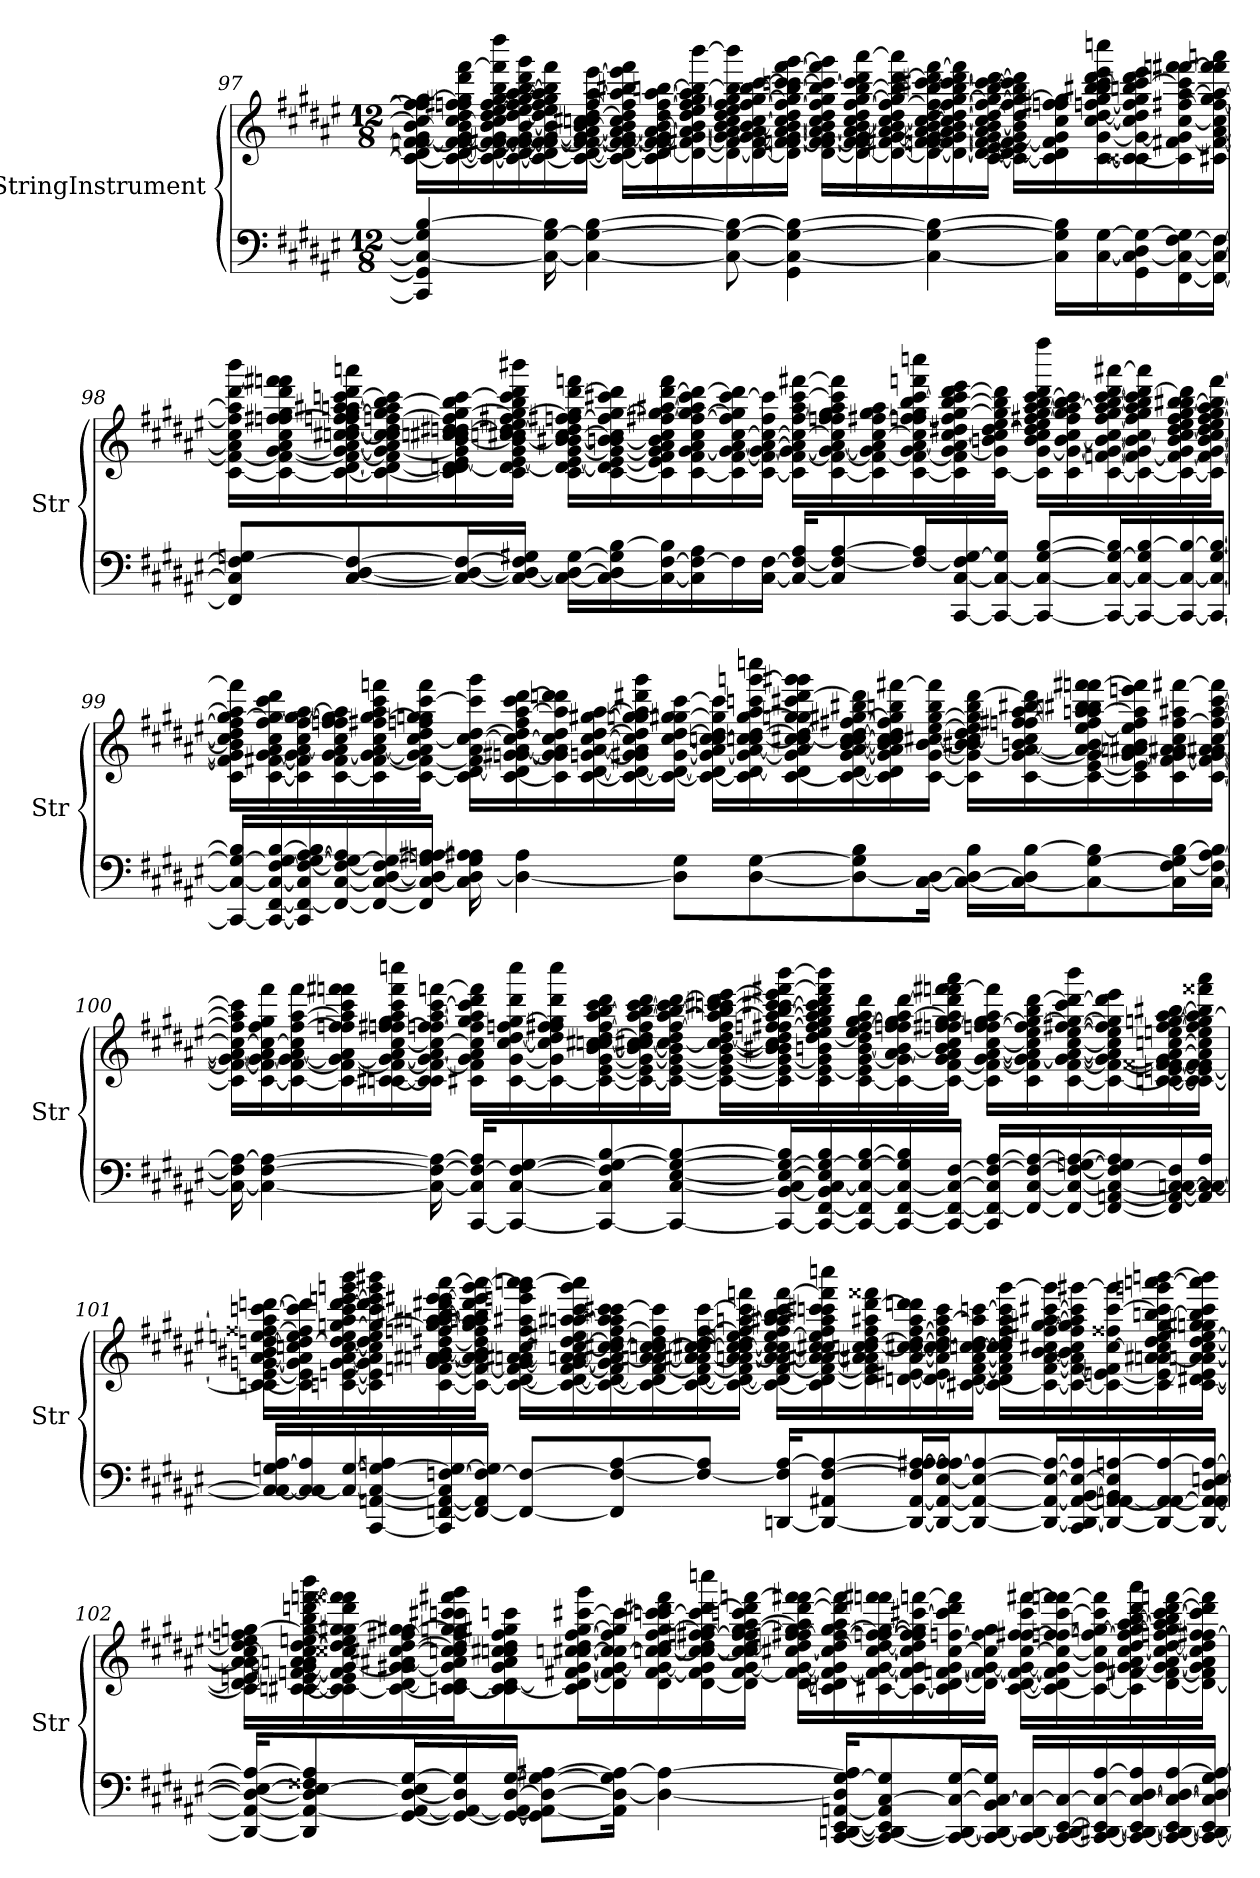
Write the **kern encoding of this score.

**kern	**kern
*part2	*part1
*staff2	*staff1
*I"StringInstrument	*I"StringInstrument
*I'Str	*I'Str
!!LO:LB:g=z
*clefF4	*clefG2
*k[f#c#g#d#a#e#]	*k[f#c#g#d#a#e#]
*M12/8	*M12/8
=97	=97
4CC#/] 4GG#/] 4C#/_ 4G#/] [4B/	16c#\_ 16d#\ [16fn\ 16f#\_ [16g#\ [16b\ 16cc#\] 16ff\] 16ff#\] [16gg#\LL
.	16c#\_ [16d#\ 16f\_ 16f#\] 16g#\_ 16b\] [16cc#\ 16dd#\ 16ffn\ 16ff#X\ 16gg#\] 16ddd#\ [16fff#\
.	16c#\_ 16d#\] 16f\_ [16f#X\ 16g#\] 16b\ 16cc#\] 16dd#\ [16ee#\ [16ff#\ 16gg#\ 16bb\ 16fff#\] 16dddd#\
.	16c#\_ [16d#\ 16f\_ 16f#\_ [16g#\ [16b\ [16dd#\ 16ee#\] 16ff#\] [16gg#\ [16aa#\ [16bb\ 16ddd#\ 16ggg#\
16C#\_ [16G#\ 16B\]	16c#\_ 16d#\] 16f\_ 16f#\_ 16g#\_ 16b\] 16dd#\] 16ee#\ 16ff#\ 16gg#\] 16aa#\] 16bb\] 16fff#\
4C#\_ 4G#\_ [4B\	16c#\_ [16d#\ 16f\_ 16f#\_ 16g#\_ [16a#\ [16b\ 16ccn\ 16cc#X\ [16dd#\ [16ff#\ [16aa#\ [16eee#\JJ
.	16c#\_ 16d#\] 16f\_ 16f#\_ 16g#\_ 16a#\_ 16b\] 16cc#\ 16dd#\] 16ff#\] 16aa#\] 16bb#X\ 16eee#\] 16fff#\LL
.	16c#\] [16d#\ 16f\] 16f#\] 16g#\_ 16a#\_ [16b\ 16dd#\ [16ff#\ [16aa#\ [16bbn\
.	16d#\_ [16f#X\ 16g#\_ 16a#\_ 16b\_ 16dd#\ [16ee#\ 16ff#\_ 16gg#\ 16aa#\] 16bb\_ [16bbb\
8C#\_ 8G#\_ 8B\_	16d#\_ 16f#\] 16g#\] 16a#\_ 16b\] 16cc#\ 16dd#\ 16ee#\] 16ff#\] 16gg#\ 16bb\] 16bbb\]
.	16d#\_ [16f#\ [16g#\ 16a#\] [16b\ [16cc#\ [16ff#\ [16gg#\ [16bb\ [16ccc#\
4GG#\ 4C#\_ 4G#\_ 4B\_	16d#\] [16fn\ 16f#\_ 16g#\] [16a#\ 16b\_ 16cc#\_ 16dd#\ 16ff#\_ 16gg#\] 16bb\_ 16cccn\ 16ccc#\_ [16fff#\ [16ggg#\JJ
.	[16d#\ 16f\_ 16f#\_ 16g#\ 16a#\_ 16b\] 16cc#\] 16dd#\ 16ff#\] 16gg#\ 16bb\] 16ccc#\_ 16fff#\] 16ggg#\]LL
.	16d#\_ 16f\] 16f#\] [16g#\ 16a#\] [16b\ [16cc#\ 16dd#\ [16ff#\ [16gg#\ [16bb\ 16ccc#\] 16ddd#\ [16aaa#\
.	16d#\_ [16f#X\ 16g#\_ [16a#\ 16b\_ 16cc#\_ 16dd#\ 16ff#\_ 16gg#\] 16bb\_ [16ddd#\ 16aaa#\]
4C#\_ 4G#\_ 4B\_	16d#\_ 16fn\ 16f#\_ 16g#\_ 16a#\_ 16b\_ 16cc#\_ [16dd#\ 16ff#\] 16bb\_ 16ccc#X\ 16ddd#\] [16fff#\
.	16d#\_ 16f#\_ 16g#\_ 16a#\_ 16b\] 16cc#\_ 16dd#\_ [16ff#\ [16gg#\ 16bb\_ [16ccc#\ 16ddd#\ 16fff#\]
.	[16c#\ 16d#\_ [16e#\ 16f#\_ 16g#\_ 16a#\] [16b\ 16cc#\] 16dd#\_ 16ff#\] 16gg#\_ 16bb\_ 16ccc#\_ [16ddd#\JJ
.	16c#\_ 16d#\_ 16e#\] 16f#\_ 16g#\_ 16b\] 16dd#\] 16ff#\ 16gg#\_ 16bb\] 16ccc#\] 16ddd#\]LL
16C#\] 16G#\] 16B\]LL	16c#\] 16d#\] 16f#\] 16g#\] 16cc#\ 16ffn\ 16ff#X\ 16gg#\]
[16C#\ [16G#\	[16c#\ [16g#\ [16cc#\ [16dd#\ [16ffn\ 16gg#\ 16bb\ 16bb#X\ [16ccc#\ 16ddd#\ 16eee#\ 16ccccn\
16GG#\ 16C#\_ 16D#\ 16G#\_	16c#\_ 16c##X\ 16g#\_ 16cc#\] 16dd#\] 16ff\] 16gg#\ 16bbn\ 16ccc#\_ 16ddd#\ 16eee#\
[16FF#\ 16C#\_ [16F#\ 16G#\]	16c#\] [16f#X\ 16g#\] [16cc#\ [16ff#X\ [16aa#\ 16ccc#\] [16fffn\ [16fff#X\
16FF#\_ 16C#\_ 16F#\_JJ	16c#X\ 16f#\_ [16a#\ 16cc#\] 16ff#\_ 16gg#\ 16aa#\_ 16fff\] 16fff#\] 16aaan\JJ
!!LO:LB:g=z
=98	=98
8FF#/] 8C#/] 8F#/_ 8Gn/L	[16c#\ 16f#\_ 16a#\] 16cc#\ 16ff#\] 16aa#\] [16ddd#\ 16bbb\LL
.	16c#\_ 16f#\_ [16g#\ 16a#\ 16cc#\ 16ffn\ [16ff#X\ 16gg#\ 16ddd#\] 16fffn\ 16fff#X\
[8C#/ [8D#/ 8F#/_	16c#\_ [16d#\ 16f#\_ 16g#\_ [16a#\ [16ccn\ [16cc#X\ [16dd#\ 16ffn\ 16ff#\] [16gg#\ [16aan\ 16aa#X\ [16cccn\ 16ddd#\ 16aaan\
.	16c#\_ 16d#\_ 16f#\] 16g#\_ 16a#\] 16cc\] 16cc#\] 16dd#\] [16ffn\ 16gg#\] 16aa\] [16bb\ 16ccc\]
16C#/_ 16D#/_ 16F#/_L	16c#\] [16dn\ 16d#\] [16e#\ 16g#\] [16b\ 16ccn\ 16cc#X\ [16ddn\ 16dd#X\ 16ff\] [16gg#\ 16bb\] [16ccc\
16C#/_ 16D#/_ 16F#/] 16G#X/JJ	16c#\ 16d\_ 16e#\_ 16g#\ 16b\_ 16ccn\ 16cc#X\ 16dd\_ 16ee#\ 16ff#X\ 16gg#\_ 16bb\ 16ccc\] 16ddd#\ 16bbb#X\JJ
16C#\_ 16D#\_ [16G#\LL	16c#\ 16d\_ 16e#\_ [16g#\ 16b\] [16b#X\ [16cc#\ 16dd\] [16ffn\ 16ff#X\ 16gg#\] [16ddd#\ 16fffn\LL
16C#\_ 16D#\] 16G#\] [16B\	[16c#\ 16d\] 16e#\_ 16g#\_ [16bn\ 16b#\] 16cc#\] 16ff\] [16gg#\ 16ccc#X\ 16ddd#\]
16C#\_ [16F#\ 16B\]	16c#\] 16e#\] 16f#\ 16g#\] 16a#\ 16b\] 16cc#\ [16ff#X\ 16gg#\] [16aa#X\ [16ddd#\ 16fff\
16C#\] 16F#\_ 16A#\	[16c#\ 16f#\ [16g#\ 16a#\ 16cc#\ 16ff#\_ [16gg#\ 16aa#\] 16ccc#\ 16ddd#\_
16F#\]	16c#\] [16f#\ 16g#\] [16a#\ [16cc#\ 16ff#\] 16gg#\] [16ccc#\ 16ddd#\]
[16C#\ [16F#\JJ	[16c#\ 16f#\] [16g#\ 16a#\_ 16cc#\_ 16ff#\ 16ccc#\]JJ
16C#/_ 16F#/_ 16A#/KL	16c#\] [16f#\ 16g#\_ 16a#\] 16cc#\_ [16ff#\ 16aa#\ [16ccc#\ [16fff#X\LL
8C#/] 8F#/_ [8A#/	[16c#\ 16f#\_ 16g#\_ [16a#\ 16cc#\] 16ffn\ 16ff#\] 16gg#\ 16aa#\ 16ccc#\] 16fff#\]
.	16c#\] 16f#\_ 16g#\] 16a#\] [16cc#\ [16ff#X\ 16gg#\ 16aa#\
16F#/_ 16A#/]L	[16c#\ 16f#\_ 16g#\ [16a#\ 16cc#\] [16ffn\ 16ff#\] 16gg#\ 16bb\ [16ccc#\ 16fffn\ 16ccccn\
[16CC#/ [16C#/ 16F#/] [16G#/	16c#\] 16f#\] [16g#\ 16a#\] [16cc#\ 16dd#X\ 16ff\] [16gg#\ [16bb\ 16ccc#\] [16ddd#\ 16eee#\
16CC#/_ 16C#/_ 16G#/]JJ	[16c#\ 16g#\] 16bn\ 16cc#\] [16dd#\ 16ee#\ 16gg#\] 16bb\] 16ddd#\]JJ
8CC#/_ 8C#/_ [8G#/ [8B/L	16c#\] [16g#\ 16b\ 16cc#\ 16dd#\] 16ee#\ [16ff#X\ 16gg#\ [16aa#\ 16bb\ [16ccc#\ 16ddd#\ 16ffff#\LL
.	16c#\ 16g#\_ [16b\ 16cc#\ 16ff#\] 16gg#\ 16aa#\_ [16bb\ 16ccc#\]
16CC#/_ 16C#/_ 16G#/_ 16B/]L	[16c#\ [16fn\ 16g#\_ 16b\_ [16cc#\ [16ff#\ [16gg#\ 16aa#\] 16bb\_ [16ccc#\ 16ddd#\ [16aaa#X\
16CC#/_ 16C#/_ 16G#/] [16B/	16c#\_ 16f\_ 16g#\] 16b\] 16cc#\_ 16ff#\] 16gg#\] 16aa#\ 16bb\] 16ccc#\] [16ddd#\ 16aaa#\]
16CC#/_ 16C#/_ 16B/_	16c#\_ 16f\_ 16g#\ 16b\ 16cc#\] [16dd#\ 16ee#\ 16ff#\ [16gg#\ 16bb\ [16bb#X\ 16ddd#\]
16CC#/_ 16C#/_ [16G#/ 16B/_JJ	16c#\] 16f\_ [16g#\ [16b\ [16cc#\ 16dd#\] 16ee#\ [16ff#\ 16gg#\] [16aa#\ 16bb#\] [16fff\JJ
!!LO:LB:g=z
=99	=99
16CC#/_ 16C#/_ 16G#/_ 16B/]LL	16c#\ 16f\] 16g#\] 16b\] 16cc#\] 16dd#\ 16ff#\] [16gg#\ 16aa#\] 16fff\]LL
16CC#/_ [16FF#/ 16C#/_ [16F#/ 16G#/] [16B/	[16c#\ [16f#X\ [16g#\ 16a#\ 16cc#\ [16ff#\ 16gg#\] 16ccc#\ 16ddd#\
16CC#/] 16FF#/_ 16C#/] 16F#/_ [16G#/ [16A#/ 16B/]	16c#\] 16f#\] 16g#\] [16a#\ 16cc#\ 16ff#\_ [16gg#\ [16aa#\
16FF#/_ [16C#/ 16F#/_ 16G#/_ 16A#/]	[16c#\ 16f#\ [16g#\ 16a#\] 16cc#\ 16ffn\ 16ff#\] 16gg#\] 16aa#\]
16FF#/_ 16C#/_ [16D#/ 16F#/] 16G#/_	16c#\] [16f#\ 16g#\_ [16a#\ 16cc#\ 16ff#X\ [16gg#\ 16aa#\ 16ccc#\ 16fffn\
16FF#/] 16C#/_ 16D#/] 16G#/_ [16An/ 16A#X/JJ	[16c#\ 16f#\_ 16g#\] 16a#\] [16cc#\ 16dd#\ 16ffn\ 16ggn\ 16gg#\] [16ccc#\ 16fff\JJ
16C#\] [16D#\ 16G#\] 16A\] 16A#X\	16c#\] [16d#\ 16f#\] 16a#\ 16cc#\_ [16dd#\ 16ccc#\] 16ggg#\LL
4D#\_ 4A#\	[16c#\ 16d#\] [16gn\ [16g#X\ [16a#\ 16cc#\_ 16dd#\] 16ff\ [16aa#\ 16ccc#\ [16ddd#\
.	16c#\] 16g\] 16g#\] 16a#\] 16cc#\] 16dd#\ 16aa#\] 16dddn\ 16ddd#\]
.	[16c#\ [16d#\ [16gn\ [16a#\ [16cc#\ [16dd#\ [16gg#X\ [16aa#\
.	16c#\_ 16d#\_ 16g\] 16g#X\ 16a#\] 16cc#\] 16dd#\] [16ggn\ 16gg#\] 16aa#\] 16ddd#X\ 16ggg#\
8D#\] 8G#\L	16c#\_ 16d#\_ [16g#\ [16cc#\ [16dd#\ 16gg\] [16gg#X\ [16ccc#\JJ
.	16c#\_ 16d#\] 16g#\_ 16a#\ 16ccn\ 16cc#\_ 16dd#\] 16gg#\] 16ccc#\]LL
[8D#\ [8G#\	16c#\] [16d#\ 16g#\_ [16a#\ [16ccn\ 16cc#\] [16dd#\ [16gg#\ 16aa#\ 16cccn\ [16gggn\ 16ccccn\
.	[16c#\ 16d#\] 16g#\] 16a#\] 16cc\_ [16cc#X\ 16dd#\_ 16ggn\ 16gg#\] 16ccc#X\ [16ddd#\ 16ggg\] 16ggg#X\
8D#\_ 8G#\] 8B\	16c#\_ [16d#\ [16g#\ [16a#\ [16b\ 16cc\_ 16cc#\_ 16dd#\_ [16ff#X\ [16gg#X\ 16bb#X\ 16ddd#\]
.	16c#\] 16d#\] 16g#\] 16a#\] 16b\] 16cc\] 16cc#\] 16dd#\] 16ff#\] 16gg#\] 16bbn\ [16fff#X\
[16C#\ 16D#\_Jk	[16c#\ [16g#\ [16b\ [16cc#X\ [16ee#\ [16gg#\ 16bb\ 16fff#\]JJ
16C#\_ 16D#\_ 16B\LL	16c#\] 16g#\_ 16b\] 16b#X\ 16cc#\_ 16dd#\ 16ee#\] 16gg#\] 16bb\ [16ddd#\LL
16C#\_ 16D#\] [16B\J	[16c#\ 16g#\_ [16a#\ [16bn\ 16cc#\] 16ffn\ [16ff#X\ [16aa#\ 16bb#X\ 16ddd#\]
8C#\_ [8G#\ 8B\]	16c#\_ [16e#\ 16g#\] 16a#\] 16b\_ [16ee#\ 16ff#\] [16aan\ 16aa#\] 16bbn\ 16bb#X\ [16fffn\ 16fff#X\
.	16c#\] 16e#\] [16g#\ [16an\ 16a#X\ 16b\] 16ee#\] 16ff#\ 16aa\] 16eeen\ 16fff\]
16C#\] [16F#\ 16G#\] [16B\L	16c#\ [16f#\ 16g#\] 16a\_ 16a#X\ 16cc#\ [16ff#\ 16aa#X\ [16fff#X\
[16C#\ 16F#\_ [16A#\ 16B\]JJ	[16c#\ 16f#\_ [16g#\ 16a\] [16a#X\ [16cc#\ 16ff#\_ [16aa#\ [16ccc#\ 16fff#\]JJ
!!LO:LB:g=z
=100	=100
16C#\_ 16F#\] 16A#\_	16c#\] 16f#\_ 16g#\_ 16a#\_ 16cc#\_ 16ff#\] 16aa#\] 16ccc#\]LL
4C#\_ [4F#\ 4A#\_	[16c#\ 16f#\] 16g#\_ 16a#\] 16cc#\_ 16ff#\ 16gg#\ 16fff#\
.	16c#\_ [16f#\ 16g#\_ [16a#\ 16cc#\] [16ff#\ [16aa#\ 16fff#\
.	16c#\] 16f#\_ 16g#\_ 16a#\] 16ffn\ 16ff#\] 16aa#\] 16ccc#\ 16fffn\ 16fff#X\
.	[16cn\ [16c#X\ 16f#\_ 16g#\_ 16a#\ [16cc#\ 16ffn\ [16ff#X\ 16gg#\ 16aa#\ 16ccc#\ 16fff#\ 16ccccn\
16C#\_ 16F#\_ 16A#\_	16c\] 16c#\] 16f#\_ 16g#\] [16a#\ 16cc#\_ [16ffn\ 16ff#\] [16aa#\ [16ccc#\ [16fffn\JJ
[16CC#/ 16C#/] 16F#/_ 16A#/]KL	16c#X\ 16f#\] 16g#\ 16a#\] 16cc#\] 16ff\] 16gg#\ 16aa#\] 16ccc#\] 16ddd#\ 16fff\]LL
8CC#/_ [8C#/ 8F#/_ [8G#/	[16c#\ [16g#\ [16cc#\ [16dd#\ 16ffn\ [16gg#\ 16ddd#\ 16cccc\
.	16c#\_ 16g#\] 16cc#\] 16dd#\] 16ff\ 16ff#X\ 16gg#\] 16ddd#\ 16cccc\
8CC#/_ 8C#/] 8F#/] 8G#/_ [8B/	16c#\_ [16e#\ [16g#\ [16b\ [16ccn\ 16cc#X\ [16dd#\ [16ff#\ 16aa#\ [16bb\ 16ccc#\ 16ddd#\
.	16c#\_ 16e#\] 16g#\_ 16b\_ 16cc\] [16cc#X\ 16dd#\] 16ff#\] [16aa#\ 16bb\] [16ccc#\ 16ddd#\
8CC#/_ [8C#/ [8E#/ 8G#/_ 8B/_	16c#\_ [16e#\ 16g#\_ 16b\] 16cc#\_ 16dd#\ [16ff#\ 16aa#\_ [16bb\ 16ccc#\] [16ddd#\JJ
.	16c#\_ 16e#\_ 16g#\_ [16b\ 16cc#\_ [16dd#\ 16ff#\] 16aa#\_ 16bb\] [16cccn\ 16ccc#X\ 16ddd#\] [16eee#\LL
16CC#/_ [16BB/ 16C#/] 16E#/_ 16G#/_ 16B/]L	16c#\] 16e#\_ 16g#\_ 16b\] 16b#X\ 16cc#\] 16dd#\] 16ffn\ [16ff#X\ 16aa#\_ [16bb\ 16ccc\] [16ccc#X\ 16eee#\] [16fff#X\ [16bbb\
16CC#/_ [16FF#/ 16BB/] [16C#/ 16E#/] 16G#/_ 16B/	16c#\ 16e#\_ 16g#\] 16bn\ [16dd#\ 16ee#\ 16ff#\] 16gg#\ 16aa#\] 16bb\] 16ccc#\] 16ddd#\ 16fff#\] 16bbb\]
16CC#/_ 16FF#/] 16C#/_ 16G#/_ [16B/	[16c#\ 16e#\] [16g#\ [16b\ 16dd#\] 16ee#\ [16ff#\ [16gg#\ 16aa#\ 16ddd#\
16CC#/_ [16FF#/ 16C#/_ 16G#/] 16B/]	16c#\_ 16g#\] [16a#\ 16b\_ 16ffn\ 16ff#\] 16gg#\] [16aa#\ [16ddd#\
16CC#/_ 16FF#/_ 16C#/_ [16F#/JJ	16c#\_ [16f#\ 16g#\ 16a#\] 16b\] 16cc#\ 16ffn\ [16ff#X\ 16gg#\ 16aa#\] 16ddd#\] 16fffn\ [16fff#X\ 16aaa#\JJ
16CC#/] 16FF#/_ 16C#/] 16F#/_ [16A#/LL	16c#\] 16f#\_ [16g#\ [16a#\ [16cc#\ 16ffn\ 16ff#\_ [16gg#\ 16aa#\ 16fff#\]LL
16FF#/_ [16C#/ 16F#/_ 16A#/_	16c#\ 16f#\] 16g#\_ 16a#\] 16cc#\] 16ee#\ 16ff#\] 16gg#\_ 16bb\ [16ddd#\
16FF#/_ 16C#/_ 16F#/_ [16Gn/ 16A#/_	[16c#\ [16f#\ 16g#\_ [16a#\ [16cc#\ [16ee#\ [16ff#X\ 16gg#\_ 16ccc#\ 16ddd#\_ 16bbb\
16FF#/_ [16AAn/ 16C#/_ 16F#/_ 16G/] 16A#/]	16c#\_ 16f#\_ 16g#\_ 16a#\] 16cc#\] 16ee#\] 16ff#\] 16gg#\] 16ddd#\] 16eee#\
16FF#/] 16AA/_ [16Cn/ 16C#/_ 16F#/]	[16cn\ 16c#\_ 16en\ 16f#\_ [16f##X\ 16g#\] [16a#\ [16ccn\ 16een\ [16ff#\ [16ggn\ [16aa#\ [16bb#X\
16AA/] 16C/_ 16C#/_ 16A#/JJ	16c\] 16c#\_ [16e\ 16f#\] 16f##\] 16a#\] 16cc\] 16ee\ 16ff#\] 16gg\] 16aa#\_ 16bb#\] 16fff##X\ 16aaa#\JJ
!!LO:LB:g=z
=101	=101
16C/_ 16C#/_ 16Gn/ [16A#/LL	[16cn\ 16c#\] 16e\_ [16gn\ [16a#\ 16b#X\ [16ddn\ 16een\ [16ff##X\ 16aa#\] [16cccn\ [16dddn\LL
16C/_ 16C#/] 16A#/]	16c\] 16e\] 16g\] 16a#\] 16ccn\ 16dd\_ 16ee\ 16ff##\] 16ccc\] 16ddd\]
16C/_ [16G/	[16cn\ [16en\ [16g\ [16a#\ [16cc\ 16dd\_ 16ee\ [16ggn\ 16aa#\ 16ccc\ [16ddd\ [16eeen\ 16gggn\ 16bbb\
[16CC#/ [16AAn/ 16C/_ 16G/_ 16An/	16c\] 16e\] 16g\] 16a#\] 16cc\] 16dd\] 16ee\ 16gg\_ 16ccc\ 16ddd\] 16eee\] 16ggg\ 16bbb#X\
16CC#/] [16FFn/ 16AA/_ 16C/] [16Fn/ 16G/_	[16c\ [16fn\ 16g\ [16an\ [16a#X\ [16b#\ [16dd#X\ 16ffn\ 16gg\_ 16aan\ [16aa#X\ [16bb#X\ 16ddd#X\ [16eee\ 16eee#X\ [16aaa#\
16FF/_ 16AA/] 16F/_ 16G/]JJ	16c\_ 16f\_ 16a\] 16a#\] 16b#\] 16dd#\] 16ff\ 16gg\] 16aan\ 16aa#\] 16bb#\] 16ddd#\ 16eee\] [16ggg\ 16aaa#\_JJ
8FF/_ 8F/_L	16c\_ [16d#\ 16f\] [16g\ 16an\ [16a#X\ [16cc\ 16ff\ 16aa#X\ 16eeen\ 16ggg\] [16aaan\ 16aaa#\]LL
.	16c\_ 16d#\_ [16f\ 16g\_ 16an\ 16a#\_ 16cc\_ [16dd#\ 16ee#X\ [16aan\ [16aa#X\ 16ccc\ 16ggg\ 16aaa\]
8FF/] 8F/_ [8A/	16c\_ 16d#\_ 16f\] 16g\] 16a#\_ 16cc\] [16cc#X\ 16dd#\] [16ff\ 16aa\] 16aa#\] 16ccc\ [16ccc#X\
.	16c\_ 16d#\] [16f\ [16an\ 16a#\] [16ccn\ 16cc#\] 16dd#\ 16ff\] 16ccc#\]
8F/_ 8A/]J	16c\_ [16d#\ 16f\_ 16a\] [16a#X\ 16cc\_ [16cc#X\ [16dd#\ [16ff\ [16ccc#\
.	16c\_ 16d#\_ 16f\] [16an\ 16a#\_ 16cc\_ 16cc#\_ 16dd#\] 16een\ 16ff\] [16aan\ 16ccc#\] 16fffn\JJ
[16DDn/ 16F/] [16A/KL	16c\_ 16d#\] [16f\ 16a\_ 16a#\] 16cc\_ 16cc#\] [16ee\ 16ff\ 16aa\_ 16aa#X\ 16bb#\ 16ccc#\ [16fff\LL
8DD/_ 8AA#X/ [8F/ 8A/_	16c\] [16d#\ 16f\_ 16a\_ 16a#X\ 16cc\] [16cc#X\ 16ee\] 16ff\ 16aa\] 16cccn\ 16ccc#X\ 16fff\] 16ccccn\
.	16d#\] 16f\] 16a\] 16a#X\ [16ccn\ 16cc#\] [16dd#\ 16ff\ 16aa#X\ [16ddd#\ 16fff##X\
16DD/_ [16AA#/ 16F/] 16A/_ [16A#X/L	[16dn\ [16e#X\ [16a#\ 16cc\_ [16cc#X\ 16dd#\_ [16ff\ 16aa#\ 16dddn\ 16ddd#\]
16DD/_ 16AA#/_ [16E#/ 16A/] 16A#/_J	16d\_ 16e#\] 16a#\] 16cc\] 16cc#\_ 16dd#\] 16ff\] [16aa#\ 16ccc#\
8DD/_ 8AA#/_ 8E#/_ 8A#/_	[16c#X\ 16d\_ [16f\ [16a#\ [16ccn\ 16cc#\_ 16dd#\ 16aa#\] [16cccn\JJ
.	16c#\_ 16d\] 16f\] 16a#\] 16cc\] 16cc#\] 16dd#\ 16ff\ 16aa#\ 16ccc\] [16ggg\LL
16DD/_ 16AA#/_ 16E#/_ 16A#/_L	16c#\_ [16f\ [16a#\ [16b#\ [16cc#X\ [16ff\ [16gg#X\ [16aa#\ [16ccc#X\ 16ggg\]
16CC#/ 16DD/_ 16AA#/_ [16BB/ 16E#/_ 16A#/]	16c#\_ 16f\_ 16a#\] 16b#\] 16cc#\] 16ff\] 16gg#\] 16aa#\] 16ccc#\] [16ggg#X\
16DD/_ [16AAn/ 16AA#/_ 16BB/] 16E#/] [16An/	16c#\_ [16en\ 16f\] [16cc#\ 16ff##X\ [16ccc#\ 16ggg#\]
16DD/_ 16AA/_ 16AA#/_ 16A/_	16c#\] 16e\_ 16an\ [16a#X\ 16cc#\] 16dd#\ [16ee\ 16gg#\ [16bbn\ 16ccc#\] 16gggn\ [16aaan\ [16bbbn\
16DD/_ 16AA/_ 16AA#/] [16D#/ [16En/ 16A/_JJ	[16c#\ [16d#X\ 16e\] [16an\ 16a#\_ 16cc#\ [16dd#\ 16ee\_ 16ggn\ 16gg#X\ 16bb\] 16ccc#\ 16aaa\] 16bbb\]JJ
!!LO:PB:g=z
=102	=102
16DD/_ 16AA/_ 16D#/_ 16E/_ 16A/_KL	16c#\] 16d#\] [16en\ 16a\] 16a#\_ [16cc#\ 16dd#\] 16ee\] 16ffn\ [16ggn\LL
8DD/] 8AA/_ 8D#/] 8E/_ 8F##X/ 8A/]	[16cn\ [16c#X\ 16e\_ [16fn\ [16gn\ 16an\ 16a#\] 16cc#\] [16dd#\ [16een\ 16gg\_ 16bb\ [16dddn\ [16fffn\ 16bbb\
.	16c\] 16c#\_ 16e\] 16f\] 16g\_ 16cc##X\ 16dd#\] 16ee\] 16gg\_ 16gg#X\ 16ddd\] 16fff\] 16fff##X\
[16GG#/ 16AA/_ [16D#/ 16E/] [16G#/L	16c#\_ [16d#\ 16g\] [16g#X\ [16a#X\ [16cc#X\ [16dd#\ [16ff#X\ 16gg\] [16gg#X\
16GG#/_ 16AA/_ 16D#/] 16G#/]	[16cn\ 16c#\_ 16d#\] 16g#\] 16a#\] 16ccn\ 16cc#\] 16dd#\] 16ff#\] 16ggn\ 16gg#\] 16cccn\ 16ccc#X\ 16fff#X\ 16ggg#\J
16GG#/_ 16AA/_ [16D#/ [16G#/JJ	8c\] 8c#\_ [8d#\ 8g#\ 8a#\ 8ccn\ 8cc#X\ 8dd#\ 8ff#\ 8gg#X\ 8cccn\
8GG#\] 8AA\_ 8D#\_ 8G#\_ [8A#X\L	.
.	16c#\] 16d#\_ [16f#X\ [16g#\ [16ccn\ [16cc#X\ 16dd#\ [16ff#\ [16gg#\ [16ccc#X\ 16ggg#\L
16AA\] 16D#\_ 16G#\] 16A#\_Jk	16d#\] 16f#\] 16g#\_ 16cc\] 16cc#\_ 16ff#\] 16gg#\] 16ccc#\_
4D#\_ 4A#\_	16d#\ [16f#\ 16g#\_ [16ccn\ 16cc#\_ 16dd#\ 16ff#\ [16gg#\ [16cccn\ 16ccc#\] 16ddd#X\ 16fff#\
.	[16d#\ 16f#\] 16g#\] 16cc\_ 16cc#\_ 16dd#\ [16ffn\ [16ff#X\ 16gg#\] 16ccc\] [16ddd#\ 16ccccn\
.	16d#\] [16f#\ [16g#\ 16cc\] 16cc#\] [16dd#\ 16ff\] 16ff#\] [16gg#\ [16aa#\ 16cccn\ 16ddd#\] [16fffn\JJ
.	[16d#\ 16f#\_ 16g#\_ [16cc#X\ 16dd#\] 16ffn\ [16ff#X\ 16gg#\] 16aa#\] [16ddd#\ 16fff\] [16fff#X\LL
[16CC#/ [16DDn/ [16EE#/ [16AAn/ 16D#/] [16G#/ 16A#/]KL	16cn\ 16d#\] 16f#\_ 16g#\] 16cc#\] [16dd#\ 16ff#\_ [16gg#\ 16aa#\ 16ddd#\] 16fff#\]
8CC#/_ 8DD/_ 8EE#/] 8AA/] [8C#/ 8G#/]	[16c#X\ 16f#\_ [16g#\ [16cc#\ 16dd#\_ [16ffn\ 16ff#\_ 16gg#\_ 16fffn\ 16fff#X\
.	16c#\_ 16f#\] 16g#\] 16cc#\] 16dd#\] 16ff\] 16ff#\] 16gg#\] [16ccc#X\ [16fffn\
16CC#/_ 16DD/_ 16C#/_ [16G#/L	16c#\] [16d#\ [16fn\ [16g#\ [16cc#\ [16ffn\ 16ccc#\] 16ddd#\ 16fff\]
16CC#/_ 16DD/_ 16BB/ 16C#/_ 16G#/]JJ	16d#\] 16f\_ 16g#\_ 16cc#\] 16ff\] 16gg#\JJ
16CC#/_ 16DD/_ 16C#/_LL	[16c#\ [16d#\ 16f\_ 16g#\_ [16cc#\ 16ff\ [16ff#X\ 16ccc#\ [16fff#X\LL
16CC#/_ 16DD/] [16EE#/ 16C#/_	16c#\_ 16d#\] 16f\] 16g#\_ 16cc#\_ [16ffn\ 16ff#\] [16ccc#\ [16fffn\ 16fff#\]
16CC#/_ [16DD#X/ 16EE#/_ 16C#/_ [16A#/	16c#\_ 16g#\_ 16cc#\] 16ff\_ [16ggn\ 16ccc#\] 16fff\]
16CC#/_ 16DD#/_ 16EE#/_ 16C#/_ [16D#/ 16A#/]	16c#\] [16f#X\ 16g#\] [16a#\ [16cc#\ 16dd#\ 16ff\] 16gg\_ [16aa#\ [16bb\ 16ddd#\ 16aaa#\
16CC#/_ 16DD#/_ 16EE#/_ 16C#/_ 16D#/_ [16A#/	[16d#\ 16f#\_ [16g#\ 16a#\] 16cc#\_ [16dd#\ [16ffn\ 16gg\] 16aa#\] 16bb\] [16ccc#\ [16ddd#\ [16fffn\
16CC#/_ 16DD#/_ 16EE#/] 16C#/] 16D#/_ 16G#/ 16A#/_JJ	16d#\_ 16f#\] 16g#\] 16a#\ 16cc#\] 16dd#\] 16ff\] [16ff#X\ 16ccc#\] 16ddd#\] 16fff\]JJ
=	=
*-	*-
